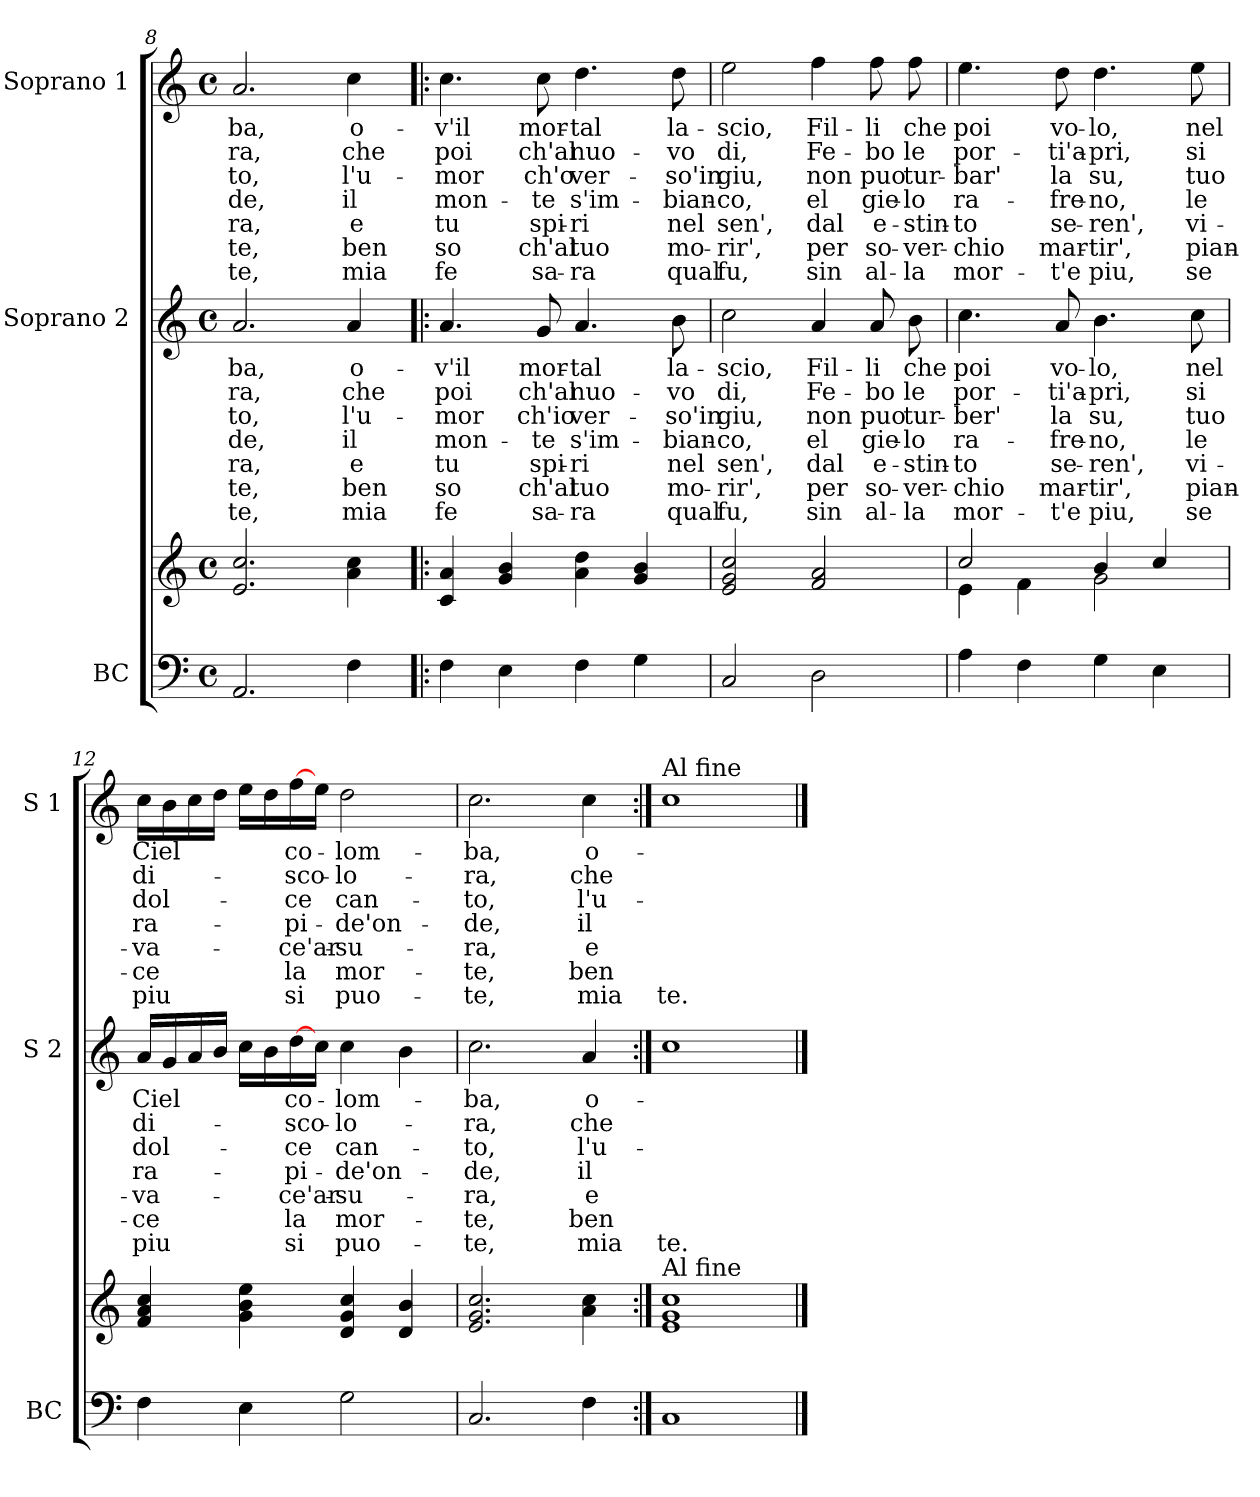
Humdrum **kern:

**kern	**kern	**kern	**text	**text	**text	**text	**text	**text	**text	**kern	**text	**text	**text	**text	**text	**text	**text
*part3	*part3	*part2	*part2	*part2	*part2	*part2	*part2	*part2	*part2	*part1	*part1	*part1	*part1	*part1	*part1	*part1	*part1
*staff4	*staff3	*staff2	*staff2	*staff2	*staff2	*staff2	*staff2	*staff2	*staff2	*staff1	*staff1	*staff1	*staff1	*staff1	*staff1	*staff1	*staff1
*I"BC	*	*I"Soprano 2	*	*	*	*	*	*	*	*I"Soprano 1	*	*	*	*	*	*	*
*I'BC	*	*I'S 2	*	*	*	*	*	*	*	*I'S 1	*	*	*	*	*	*	*
*clefF4	*clefG2	*clefG2	*	*	*	*	*	*	*	*clefG2	*	*	*	*	*	*	*
*k[]	*k[]	*k[]	*	*	*	*	*	*	*	*k[]	*	*	*	*	*	*	*
*C:	*C:	*C:	*	*	*	*	*	*	*	*C:	*	*	*	*	*	*	*
*M4/4	*M4/4	*M4/4	*	*	*	*	*	*	*	*M4/4	*	*	*	*	*	*	*
*met(c)	*met(c)	*met(c)	*	*	*	*	*	*	*	*met(c)	*	*	*	*	*	*	*
=8	=8	=8	=8	=8	=8	=8	=8	=8	=8	=8	=8	=8	=8	=8	=8	=8	=8
2.AA/	2.e/ 2.cc/	2.a/	ba,	ra,	-to,	-de,	ra,	te,	te,	2.a/	ba,	ra,	-to,	-de,	ra,	te,	te,
4F\	4a\ 4cc\	4a/	o-	che	l'u-	il	e	ben	mia	4cc\	o-	che	l'u-	il	e	ben	mia
!!LO:PB:g=z
=9!|:	=9!|:	=9!|:	=9!|:	=9!|:	=9!|:	=9!|:	=9!|:	=9!|:	=9!|:	=9!|:	=9!|:	=9!|:	=9!|:	=9!|:	=9!|:	=9!|:	=9!|:
4F\	4c/ 4a/	4.a/	-v'il	poi	-mor	mon-	tu	so	fe	4.cc\	-v'il	poi	-mor	mon-	tu	so	fe
4E\	4g/ 4b/	.	.	.	.	.	.	.	.	.	.	.	.	.	.	.	.
.	.	8g/	mor-	ch'al	ch'io	-te	spi-	ch'al	sa-	8cc\	mor-	ch'al	ch'o	-te	spi-	ch'al	sa-
4F\	4a\ 4dd\	4.a/	-tal	nuo-	ver-	s'im-	-ri	tuo	-ra	4.dd\	-tal	nuo-	ver-	s'im-	-ri	tuo	-ra
4G\	4g/ 4b/	.	.	.	.	.	.	.	.	.	.	.	.	.	.	.	.
.	.	8b\	la-	-vo	-so'in	-bian-	nel	mo-	qual	8dd\	la-	-vo	-so'in	-bian-	nel	mo-	qual
=10	=10	=10	=10	=10	=10	=10	=10	=10	=10	=10	=10	=10	=10	=10	=10	=10	=10
2C/	2e/ 2g/ 2cc/	2cc\	-scio,	di,	giu,	-co,	sen',	-rir',	fu,	2ee\	-scio,	di,	giu,	-co,	sen',	-rir',	fu,
2D\	2f/ 2a/	4a/	Fil-	Fe-	non	el	dal	per	sin	4ff\	Fil-	Fe-	non	el	dal	per	sin
.	.	8a/	-li	-bo	puo	gie-	e-	so-	al-	8ff\	-li	-bo	puo	gie-	e-	so-	al-
.	.	8b\	che	le	tur-	-lo	-stin-	-ver-	-la	8ff\	che	le	tur-	-lo	-stin-	-ver-	-la
=11	=11	=11	=11	=11	=11	=11	=11	=11	=11	=11	=11	=11	=11	=11	=11	=11	=11
*	*^	*	*	*	*	*	*	*	*	*	*	*	*	*	*	*	*
4A\	2cc/	4e\	4.cc\	poi	por-	-ber'	ra-	-to	-chio	mor-	4.ee\	poi	por-	-bar'	ra-	-to	-chio	mor-
4F\	.	4f\	.	.	.	.	.	.	.	.	.	.	.	.	.	.	.	.
.	.	.	8a/	vo-	-ti'a-	la	-fre-	se-	mar-	-t'e	8dd\	vo-	-ti'a-	la	-fre-	se-	mar-	-t'e
4G\	4b/	2g\	4.b\	-lo,	-pri,	su,	-no,	-ren',	-tir',	piu,	4.dd\	-lo,	-pri,	su,	-no,	-ren',	-tir',	piu,
4E\	4cc/	.	.	.	.	.	.	.	.	.	.	.	.	.	.	.	.	.
.	.	.	8cc\	nel	si	tuo	le	vi-	pian-	se	8ee\	nel	si	tuo	le	vi-	pian-	se
*	*v	*v	*	*	*	*	*	*	*	*	*	*	*	*	*	*	*	*
!!LO:LB:g=z
=12	=12	=12	=12	=12	=12	=12	=12	=12	=12	=12	=12	=12	=12	=12	=12	=12	=12
4F\	4f/ 4a/ 4cc/	16a/LL	Ciel	di-	dol-	ra-	-va-	-ce	piu	16cc\LL	Ciel	di-	dol-	ra-	-va-	-ce	piu
.	.	16g/	.	.	.	.	.	.	.	16b\	.	.	.	.	.	.	.
.	.	16a/	.	.	.	.	.	.	.	16cc\	.	.	.	.	.	.	.
.	.	16b/JJ	.	.	.	.	.	.	.	16dd\JJ	.	.	.	.	.	.	.
4E\	4g\ 4b\ 4ee\	16cc\LL	.	.	.	.	.	.	.	16ee\LL	.	.	.	.	.	.	.
.	.	16b\	.	.	.	.	.	.	.	16dd\	.	.	.	.	.	.	.
.	.	[16dd\	co-	-sco-	-ce	-pi-	-ce'ar-	la	si	[16ff\	co-	-sco-	-ce	-pi-	-ce'ar-	la	si
.	.	16cc\JJ	.	.	.	.	.	.	.	16ee\JJ	.	.	.	.	.	.	.
2G\	4d/ 4g/ 4cc/	4cc\	-lom-	-lo-	can-	-de'on-	-su-	mor-	puo-	2dd\	-lom-	-lo-	can-	-de'on-	-su-	mor-	puo-
.	4d/ 4b/	4b\	.	.	.	.	.	.	.	.	.	.	.	.	.	.	.
=13	=13	=13	=13	=13	=13	=13	=13	=13	=13	=13	=13	=13	=13	=13	=13	=13	=13
2.C/	2.e/ 2.g/ 2.cc/	2.cc\	-ba,	-ra,	-to,	-de,	-ra,	-te,	-te,	2.cc\	-ba,	-ra,	-to,	-de,	-ra,	-te,	-te,
4F\	4a\ 4cc\	4a/	o-	che	l'u-	il	e	ben	mia	4cc\	o-	che	l'u-	il	e	ben	mia
=14:|!	=14:|!	=14:|!	=14:|!	=14:|!	=14:|!	=14:|!	=14:|!	=14:|!	=14:|!	=14:|!	=14:|!	=14:|!	=14:|!	=14:|!	=14:|!	=14:|!	=14:|!
!	!	!	!	!	!	!	!	!	!	!LO:TX:a:t=Al fine	!	!	!	!	!	!	!
!	!LO:TX:a:t=Al fine	!	!	!	!	!	!	!	!	!	!	!	!	!	!	!	!
1C	1e 1g 1cc	1cc	.	.	.	.	.	.	te.	1cc	.	.	.	.	.	.	te.
==	==	==	==	==	==	==	==	==	==	==	==	==	==	==	==	==	==
*-	*-	*-	*-	*-	*-	*-	*-	*-	*-	*-	*-	*-	*-	*-	*-	*-	*-
